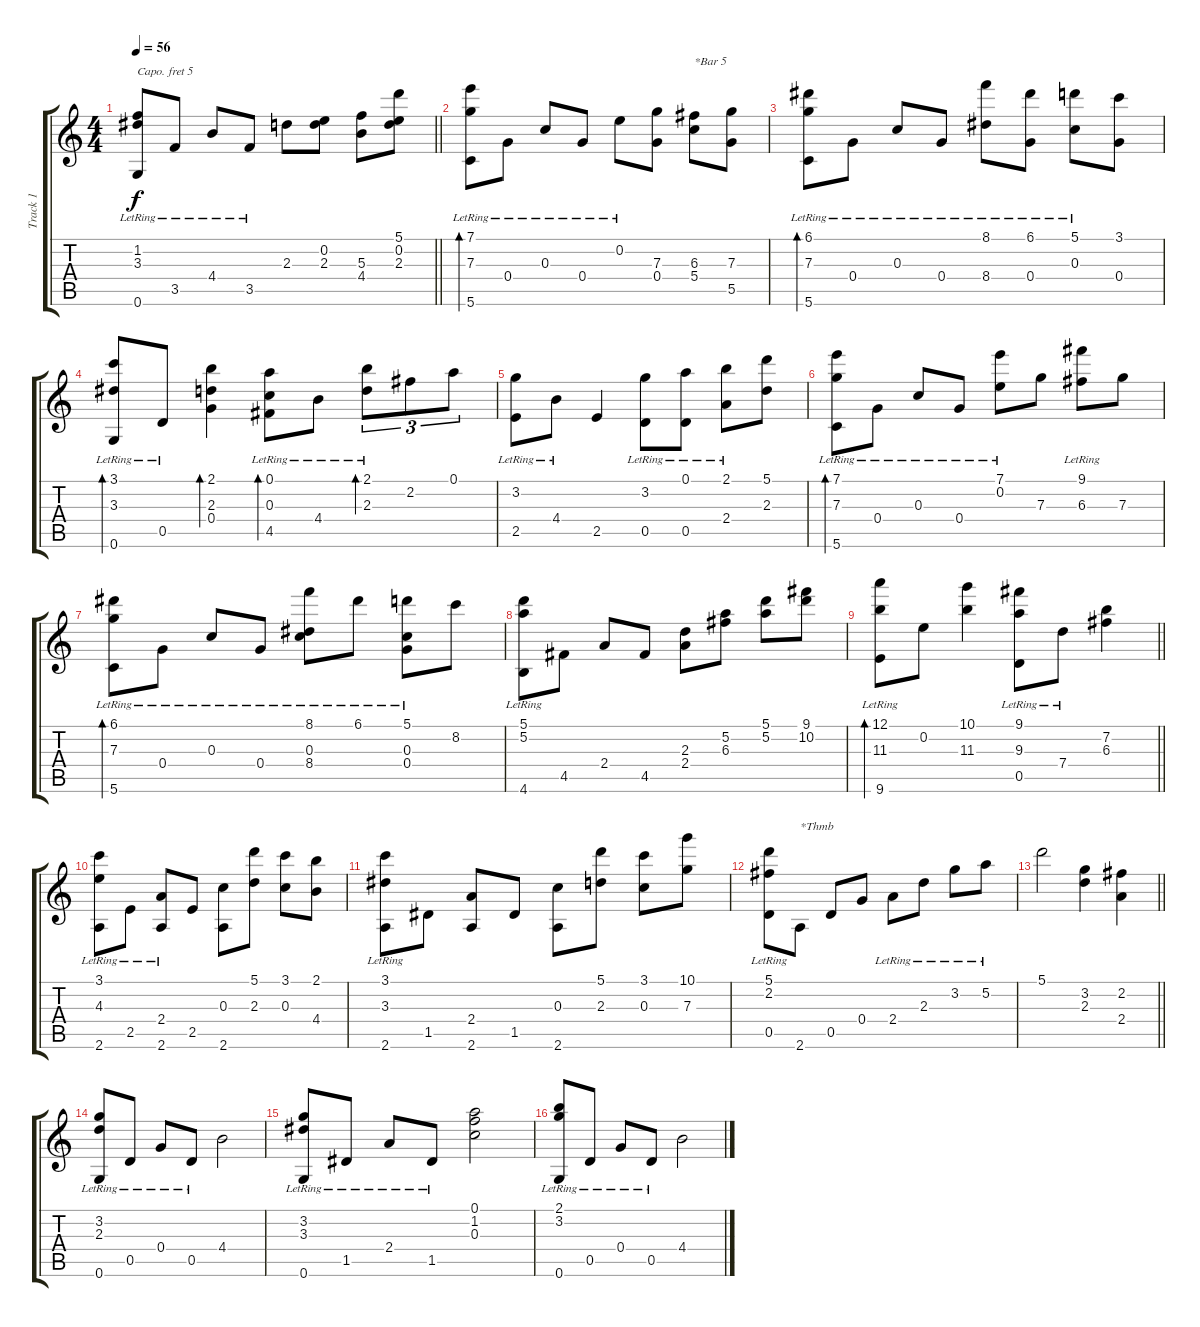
\track ("Track 1" "Track 1") {instrument acousticguitarsteel}
\staff {score tabs}
\capo 5
\tuning (E4 B3 G3 D3 A2 D2) {hide}
\ts (4 4)
\tempo 56
\clef g2
\barLineRight lightlight
\ks c
(1.2{lr} 3.3{lr} 0.6{lr}).8{dy f} 3.5{lr}.8 4.4{lr}.8 3.5{lr}.8 2.3.8 (0.2 2.3).8 (5.3 4.4).8 (5.1 0.2 2.3).8 |
(7.1{lr} 7.3{lr} 5.6{lr}).8{bd 60} 0.4{lr}.8 0.3{lr}.8 0.4{lr}.8 0.2{lr}.8 (7.3 0.4).8 (6.3 5.4).8{txt "*Bar 5"} (7.3 5.5).8 |
(6.1{lr} 7.3{lr} 5.6{lr}).8{bd 120} 0.4{lr}.8 0.3{lr}.8 0.4{lr}.8 (8.1{lr} 8.4{lr}).8 (6.1{lr} 0.4{lr}).8 (5.1 0.3{lr}).8 (3.1 0.4).8 |
(3.1{lr} 3.3{lr} 0.6{lr}).8{bd 60} 0.5{lr}.8 (2.1 2.3 0.4).4{bd 60} (0.1{lr} 0.3{lr} 4.5{lr}).8{bd 120} 4.4{lr}.8 (2.1 2.3{lr}).8{tu (3 2) bd 120} 2.2.8{tu (3 2)} 0.1.8{tu (3 2)} |
(3.2{lr} 2.5{lr}).8 4.4{lr}.8 2.5.4 (3.2 0.5{lr}).8 (0.1 0.5{lr}).8 (2.1 2.4{lr}).8 (5.1 2.3).8 |
(7.1{lr} 7.3{lr} 5.6{lr}).8{bd 120} 0.4{lr}.8 0.3{lr}.8 0.4{lr}.8 (7.1{lr} 0.2{lr}).8 7.3.8 (9.1{lr} 6.3).8 7.3.8 |
(6.1{lr} 7.3{lr} 5.6{lr}).8{bd 120} 0.4{lr}.8 0.3{lr}.8 0.4{lr}.8 (8.1 0.3{lr} 8.4{lr}).8 6.1{lr}.8 (5.1 0.3{lr} 0.4{lr}).8 8.2.8 |
(5.1{lr} 5.2{lr} 4.6).8 4.5.8 2.4.8 4.5.8 (2.3 2.4).8 (5.2 6.3).8 (5.1 5.2).8 (9.1 10.2).8 |
\barLineRight lightlight
(12.1{lr} 11.3{lr} 9.6{lr}).8{bd 120} 0.2.8 (10.1 11.3).4 (9.1{lr} 9.3 0.5{lr}).8 7.4{lr}.8 (7.2 6.3).4 |
(3.1{lr} 4.3{lr} 2.6{lr}).8 2.5{lr}.8 (2.4{lr} 2.6{lr}).8 2.5.8 (0.3 2.6).8 (5.1 2.3).8 (3.1 0.3).8 (2.1 4.4).8 |
(3.1{lr} 3.3{lr} 2.6{lr}).8 1.5.8 (2.4 2.6).8 1.5.8 (0.3 2.6).8 (5.1 2.3).8 (3.1 0.3).8 (10.1 7.3).8 |
(5.1{lr} 2.2{lr} 0.5).8 2.6.8{txt "*Thmb"} 0.5.8 0.4.8 2.4{lr}.8 2.3{lr}.8 3.2{lr}.8 5.2{lr}.8 |
\barLineRight lightlight
5.1.2 (3.2 2.3).4 (2.2 2.4).4 |
(3.2{lr} 2.3{lr} 0.6{lr}).8 0.5{lr}.8 0.4{lr}.8 0.5{lr}.8 4.4.2 |
(3.2{lr} 3.3{lr} 0.6{lr}).8 1.5{lr}.8 2.4{lr}.8 1.5{lr}.8 (0.1 1.2 0.3).2 |
(2.1{lr} 3.2{lr} 0.6{lr}).8 0.5{lr}.8 0.4{lr}.8 0.5{lr}.8 4.4.2
